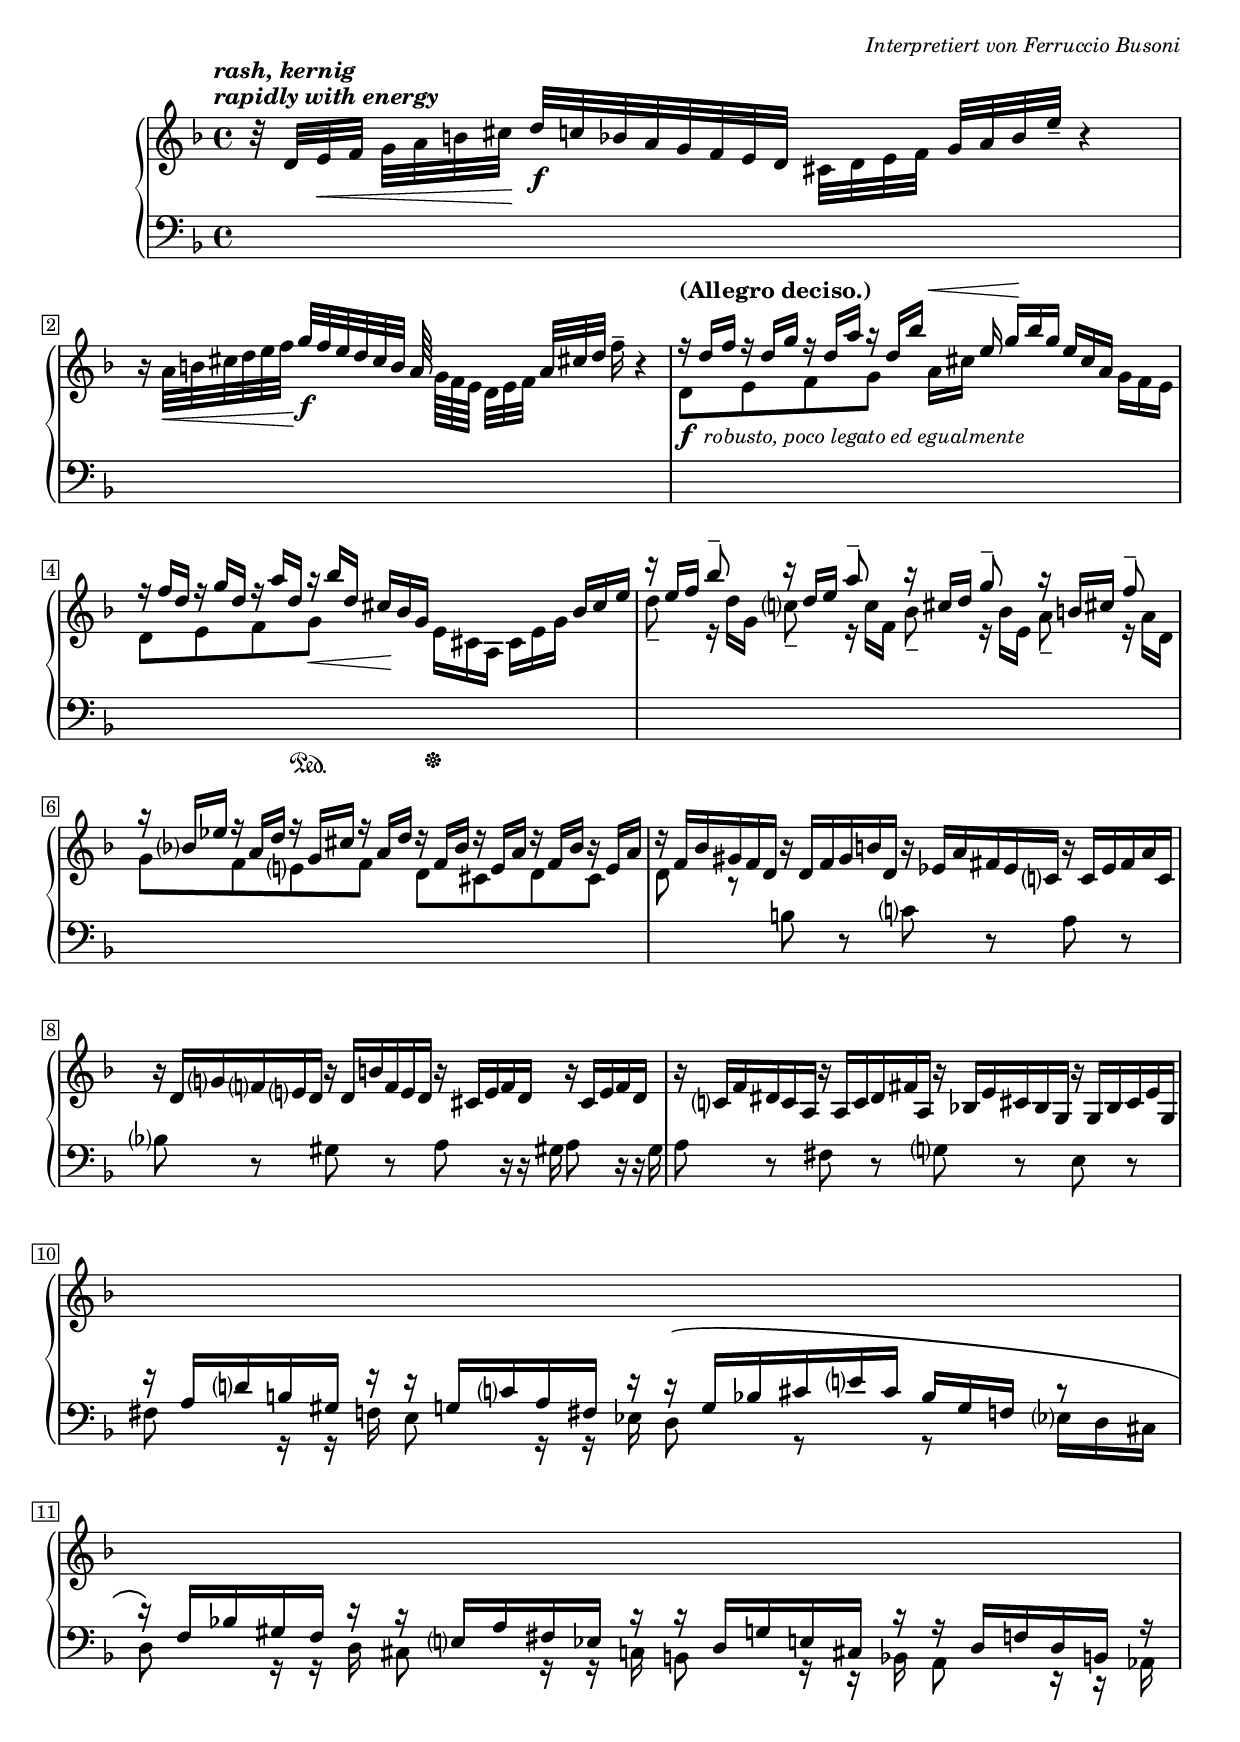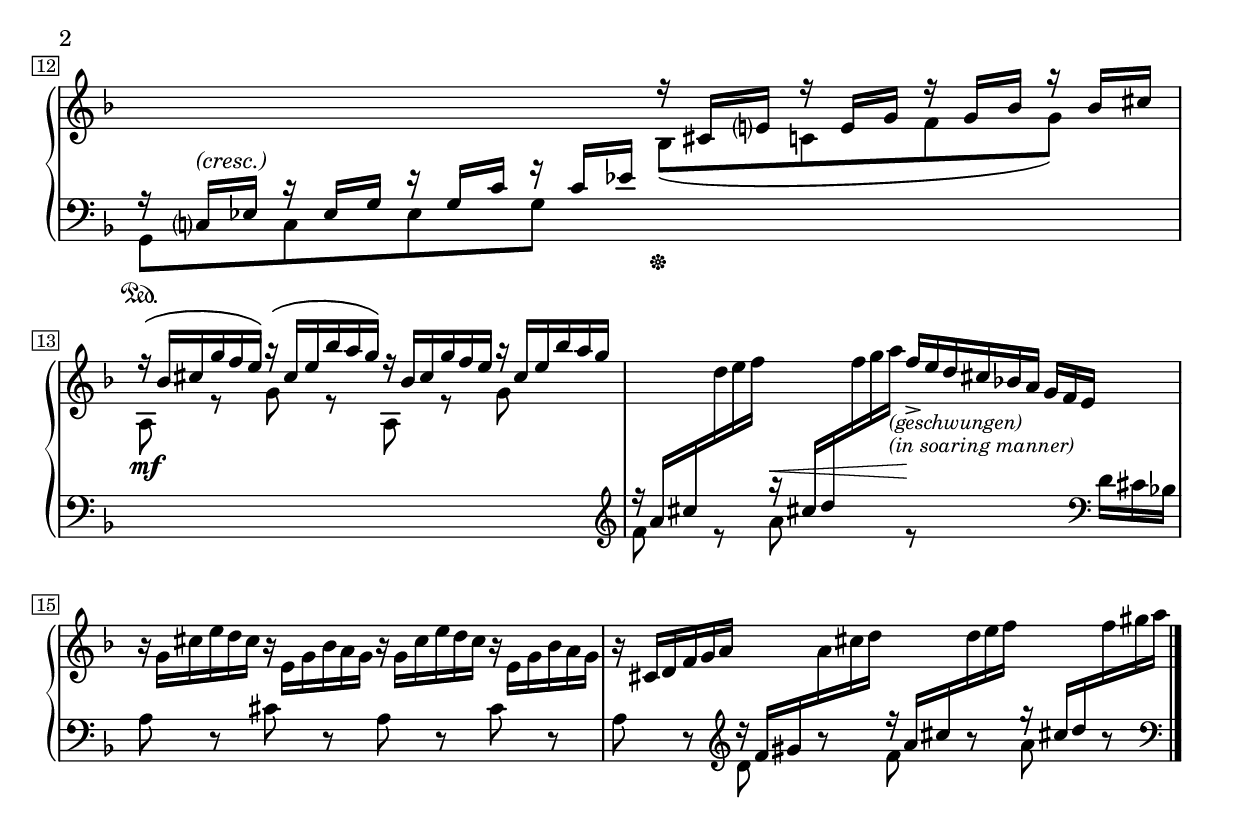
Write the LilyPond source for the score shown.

Global = {
  \key d \minor
  \time 4/4
  \include "../global.ly"
}

Upper = \relative c'' {
  \clef treble
  \tempo \markup {
    \italic
    \column {
       "rash, kernig"
      \general-align #Y #-1
      "rapidly with energy"
    }
  }

  \override TupletBracket.bracket-visibility = ##f
  \omit TupletNumber
  %1
  | r32 \stemUp d,[ e\< f] \stemDown g[ a b cis]\!
    \stemUp d\f c bes a g f e d  \stemDown cis[ d e f] \stemUp g[ a bes e--]  r4
  | r16 \stemDown a,32[\< b cis d e f]\!  \stemUp g[\f f e d cis b]
    a64 \stemDown g[ f e]  d32[ e f] \stemUp a[ cis! d] \stemDown f16--  r4
  | << {
      \override TupletBracket.bracket-visibility = ##f
      \omit TupletNumber
      \tuplet 3/2 8 { r16^\markup{ \bold "(Allegro deciso.)" } d f } \tuplet 3/2 8 { r d g }
      \tuplet 3/2 8 { r d a' } \tuplet 3/2 8 { r d, bes' }
      \tuplet 3/2 8 { s16^\< s16 e, } \tuplet 3/2 8 { g[\! bes g] }
      \tuplet 3/2 8 { e[ cis a] } s8
    } \\ {
      \override TupletBracket.bracket-visibility = ##f
      \omit TupletNumber
      d,8_\markup{\dynamic f\italic\small " robusto, poco legato ed egualmente" }   e  f g
      \tuplet 3/2 8 { a16[ cis] s16 }  s4  \tuplet 3/2 8 { g16 f e }
    } >>
  | << {
      \tuplet 3/2 8 { r16 f' d } \tuplet 3/2 8 { r g d }
      \tuplet 3/2 8 { r a' d, } \tuplet 3/2 8 { r bes' d, }
      \tuplet 3/2 8 { cis bes g }  s4  \tuplet 3/2 8 { bes16 cis e }
    } \\ {
      d,8 e f g\<
      s8\!  \tuplet 3/2 8 { e16 cis a } \tuplet 3/2 8 { cis e g } s8
    } >>

  %5
  | << {
      \tuplet 3/2 8 { r16 e'[ f] } bes8--  \tuplet 3/2 8 { r16 d,[ e] } a8--
      \tuplet 3/2 8 { r16 cis,[ d] } g8--  \tuplet 3/2 8 { r16 b,[ cis!] } f8--
    } \\ {
      d8-- \tuplet 3/2 8 { r16 d g, }  c8-- \tuplet 3/2 8 { r16 c f, }
      bes8-- \tuplet 3/2 8 { r16 bes e, }  a8-- \tuplet 3/2 8 { r16 a d, }
    } >>

  | << {
      \tuplet 3/2 8 { r16 bes' ees }    \tuplet 3/2 8 { r a, d }
      \tuplet 3/2 8 { r g, cis }        \tuplet 3/2 8 { r a d }
      \tuplet 3/2 8 { d16\rest f, bes } \tuplet 3/2 8 { d16\rest e, a }
      \tuplet 3/2 8 { d16\rest f, bes } \tuplet 3/2 8 { b16\rest e, a }
   } \\ {
     g8 f e f d cis d cis
   } >>
  | << {
      \tuplet 3/2 8 { d'16\rest f, bes } \tuplet 3/2 8 { gis f d }
      \tuplet 3/2 8 { b'16\rest d, f }   \tuplet 3/2 8 { gis b d, }
      \tuplet 3/2 8 { b'16\rest ees, a } \tuplet 3/2 8 { fis ees c }
      \tuplet 3/2 8 { b'16\rest c, ees } \tuplet 3/2 8 { fis a c, }
    } \\ {
      d8 r s2.
    } >>
  | \stemUp
    \tuplet 3/2 8 { r16 d g }  \tuplet 3/2 8 { f e d }
    \tuplet 3/2 8 { r d b' }   \tuplet 3/2 8 { f e d }
    \tuplet 3/2 8 { r cis e }  \tuplet 3/2 8 { f d s }
    \tuplet 3/2 8 { r cis e }  \tuplet 3/2 8 { f d s }
  | \tuplet 3/2 8 { r c f }    \tuplet 3/2 8 { dis c a }
    \tuplet 3/2 8 { r a c }    \tuplet 3/2 8 { dis fis a, }
    \tuplet 3/2 8 { r bes! e }  \tuplet 3/2 8 { cis bes g }
    \tuplet 3/2 8 { r g bes }  \tuplet 3/2 8 { cis e g, }
  %10
  | s1
  | s1
  | s2
    << {
      \override TupletBracket.bracket-visibility = ##f
      \omit TupletNumber
      \tuplet 3/2 8 { r16 cis e } \tuplet 3/2 8 { r e g }
      \tuplet 3/2 8 { r g bes }   \tuplet 3/2 8 { r bes cis }
    } \\ {
      bes,8\( c f g\)
    } >>
  | << {
      \tuplet 3/2 8 { r16\( bes cis } \tuplet 3/2 8 { g' f e\) }
      \tuplet 3/2 8 { r\( cis e }     \tuplet 3/2 8 { bes' a g\) }
      \tuplet 3/2 8 { r bes, cis }  \tuplet 3/2 8 { g' f e }
      \tuplet 3/2 8 { r cis e }     \tuplet 3/2 8 { bes' a g }
    } \\ {
      a,,8\mf r g'  r a, r g'
    } >>
  | s2
    \tuplet 3/2 8 { f'16-> e d } \tuplet 3/2 8 { cis bes! a }
    \tuplet 3/2 8 { g16 f e }  s8
  %15
  | \stemDown
    \tuplet 3/2 8 { r16 g cis } \tuplet 3/2 8 { e d cis }
    \tuplet 3/2 8 { r e, g }    \tuplet 3/2 8 { bes a g }
    \tuplet 3/2 8 { r g cis }   \tuplet 3/2 8 { e d cis }
    \tuplet 3/2 8 { r e, g }    \tuplet 3/2 8 { bes a g }
    \stemNeutral
  | \tuplet 3/2 8 { r cis, d } \tuplet 3/2 8 { f g a }
    \change Staff = "lower" \tuplet 3/2 8 { d\rest f, gis }
    \change Staff = "upper" \tuplet 3/2 8 { a cis d }
    \change Staff = "lower" \tuplet 3/2 8 { f\rest a, cis }
    \change Staff = "upper" \tuplet 3/2 8 { d e f }
    \change Staff = "lower" \tuplet 3/2 8 { g\rest cis,! d }
    \change Staff = "upper" \tuplet 3/2 8 { f gis a }

  \fine

% la si do re mi fa sol
%  a b  c  d  e  f  g
}

Lower = \relative c {
  \clef bass
  \override TupletBracket.bracket-visibility = ##f
  \omit TupletNumber
  | s1
  | s1
  | s1
  | s4 s8 s8\sustainOn s8 s8\sustainOff s4
  %5
  | s1
  | s1
  | s4 b'8 r c8 r a r
  | bes r gis r a \tuplet 3/2 8 { r16 r gis! } a8 \tuplet 3/2 8 { r16 r gis }
  | a8 r fis r g r e r
  %10
  | << {
      \override TupletBracket.bracket-visibility = ##f
      \omit TupletNumber
      \tuplet 3/2 8 { r16 a d }    \tuplet 3/2 8 { b gis r }
      \tuplet 3/2 8 { r g c }      \tuplet 3/2 8 { a fis r }
      \tuplet 3/2 8 { r\( g[ bes } \tuplet 3/2 8 { cis e! cis] }
      \tuplet 3/2 8 { bes16 g f! } r8
    } \\ {
      \override TupletBracket.bracket-visibility = ##f
      \omit TupletNumber
      fis8 \tuplet 3/2 8 { r16 r f }
      e8 \tuplet 3/2 8 { r16 r ees }
      d8 r
      r8 \tuplet 3/2 8 { ees!16[ d cis] }
    } >>
  | << {
      \tuplet 3/2 8 { r16\) f bes! } \tuplet 3/2 8 { gis f r }
      \tuplet 3/2 8 { r e a }     \tuplet 3/2 8 { fis ees r }
      \tuplet 3/2 8 { r d g } \tuplet 3/2 8 { e cis r }
      \tuplet 3/2 8 { r d f } \tuplet 3/2 8 { d b r } }
   \\ {
      d8 \tuplet 3/2 8 { r16 r d } cis8 \tuplet 3/2 8 { r16 r c }
      b8 \tuplet 3/2 8 { r16 r bes } a8 \tuplet 3/2 8 { r16 r aes }
    } >>
  | << {
      \tuplet 3/2 8 { r16 c^\markup{ \italic "(cresc.)" } ees } \tuplet 3/2 8 { r16 ees g }
      \tuplet 3/2 8 { r16 g c }   \tuplet 3/2 8 { r16 c ees } s2
    } \\ {
      g,,8\sustainOn c ees g s8\sustainOff s4.
    } >>
  | s1
  | \clef treble
    << {
      \override TupletBracket.bracket-visibility = ##f
      \omit TupletNumber
      \tuplet 3/2 8 { r16 a' cis }
      \stemDown \change Staff = "upper" \tuplet 3/2 8 { d e f }
      \stemUp   \change Staff = "lower" \tuplet 3/2 8 { r cis! d }
      \stemDown \change Staff = "upper"
      \tuplet 3/2 8 { f g a }_\markup{
        \italic\small
        \column {
          "(geschwungen)"
          \general-align #Y #-1.5
          "(in soaring manner)"
        }
      }
      \stemNeutral \change Staff = "lower"
      s2
    } \\ {
      \omit TupletNumber
      f,8 r a^\<
      s8r\! s8 s8 \clef bass \tuplet 3/2 8 { d,16[ cis bes!] }
    } >>
  %15
  | a8 r cis r a r cis r
  | a r
    \clef treble \stemDown
    d r f r a r
    \clef bass
  \fine

% la si do re mi fa sol
%  a b  c  d  e  f  g
}

\score {
  \new PianoStaff
  <<
    \accidentalStyle Score.piano-cautionary
    \new Staff = "upper" {
      \Global
      \Upper
      %\pageBreak
    }
    \new Staff = "lower" {
      \Global
      \Lower
    }
  >>
  \header {
    composer = "Johann Sebastian Bach"
    opus = \markup { \italic\small "Interpretiert von Ferruccio Busoni" }
    %subtitle = ""
    title = \markup {
      %\override #'(font-name . "TeX Gyre Schola") {
        "Fantasia"
      %}
    }
  }
  \layout { }
  \midi {
    \tempo 4 = 100
  }
}
